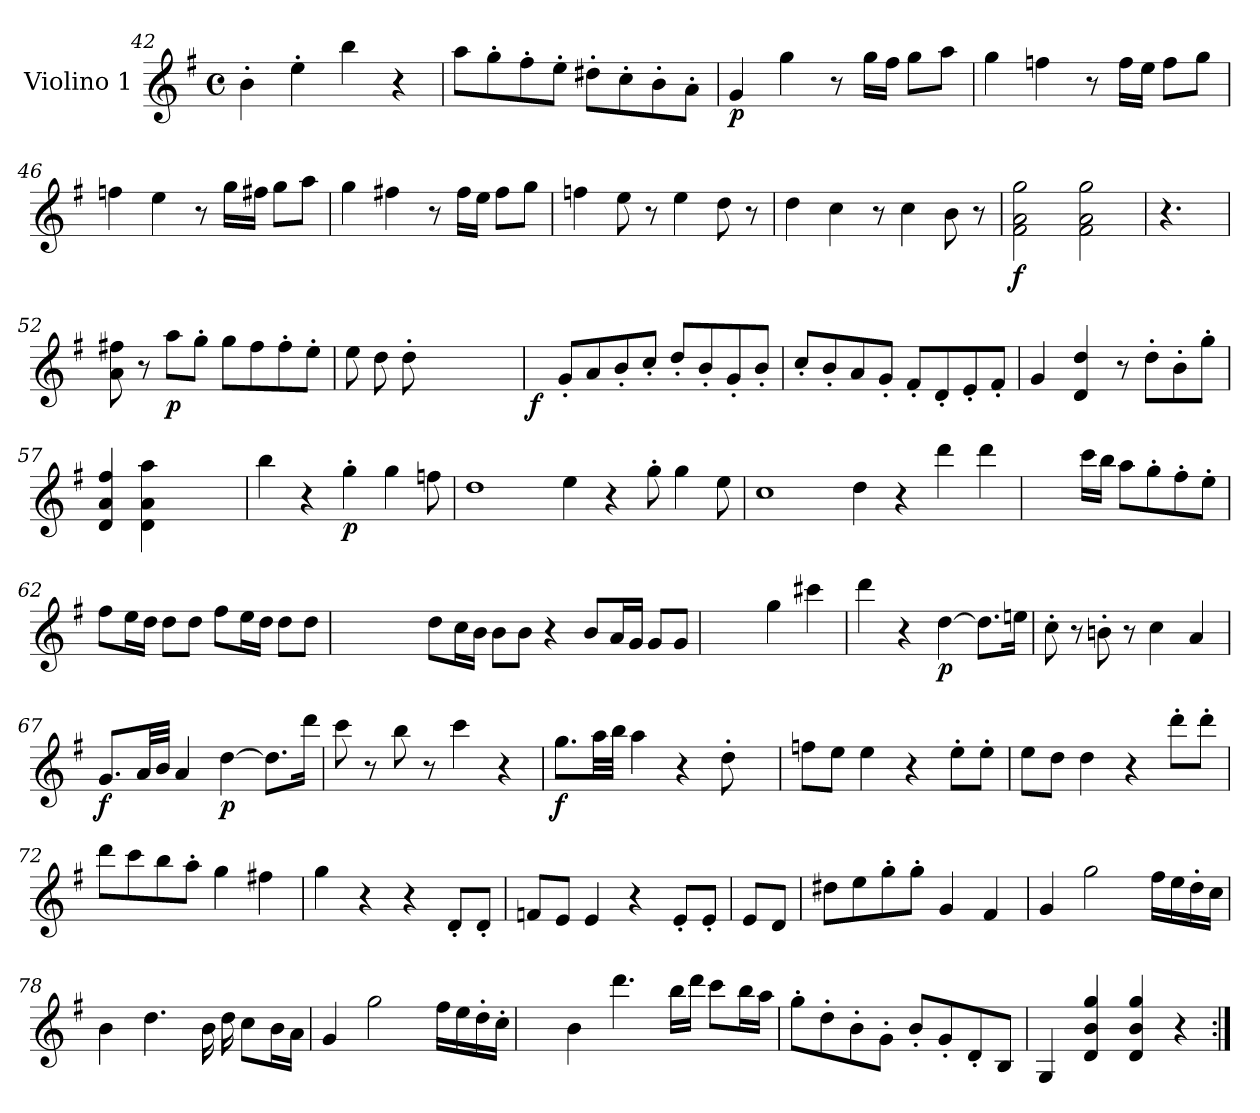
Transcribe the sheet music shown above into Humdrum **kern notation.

**kern	**dynam
*part1	*part1
*staff1	*staff1
*I"Violino 1	*
*I'V	*
*clefG2	*
*k[f#]	*
*M4/4	*
*met(c)	*
=42	=42
4b'\	.
4ee'\	.
4bb\	.
4r	.
=43	=43
8aa\L	.
8gg'\	.
8ff#'\	.
8ee'\J	.
8dd#X'\L	.
8cc'\	.
8b'\	.
8a'\J	.
=44	=44
!	!LO:DY:b
4g/	p
4gg\	.
8r	.
16gg\LL	.
16ff#\JJ	.
8gg\L	.
8aa\J	.
=45	=45
4gg\	.
4ffn\	.
8r	.
16ff\LL	.
16ee\JJ	.
8ff\L	.
8gg\J	.
=46	=46
4ffn\	.
4ee\	.
8r	.
16gg\LL	.
16ff#X\JJ	.
8gg\L	.
8aa\J	.
=47	=47
4gg\	.
4ff#X\	.
8r	.
16ff#\LL	.
16ee\JJ	.
8ff#\L	.
8gg\J	.
=48	=48
4ffn\	.
8ee\	.
8r	.
4ee\	.
8dd\	.
8r	.
=49	=49
4dd\	.
4cc\	.
8r	.
4cc\	.
8b\	.
8r	.
=50	=50
!	!LO:DY:b
2f#\ 2a\ 2gg\	f
2f#\ 2a\ 2gg\	.
=51	=51
4.r	.
=52	=52
8a\ 8ff#X\	.
8r	.
!	!LO:DY:b
8aa\L	p
8gg'\J	.
8gg\L	.
8ff#\	.
8ff#'\	.
8ee'\J	.
=53	=53
8ee\	.
8dd\	.
8dd'\	.
2ryy	.
8ryy	.
=54	=54
!	!LO:DY:b
8ryy	f
8g'/L	.
8a/	.
8b'/	.
8cc'/J	.
8dd'/L	.
8b'/	.
8g'/	.
8b'/J	.
=55	=55
8cc'/L	.
8b'/	.
8a/	.
8g'/J	.
8f#'/L	.
8d'/	.
8e'/	.
8f#'/J	.
=56	=56
4g/	.
4d/ 4dd/	.
8r	.
8dd'\L	.
8b'\	.
8gg'\J	.
=57	=57
4d/ 4a/ 4ff#/	.
4d\ 4a\ 4aa\	.
2ryy	.
=58	=58
4bb\	.
4r	.
!	!LO:DY:b
4gg'\	p
4gg\	.
8ffn\	.
=59	=59
1dd	.
4ee\	.
4r	.
8gg'\	.
4gg\	.
8ee\	.
=60	=60
1cc	.
4dd\	.
4r	.
4ddd\	.
4ddd\	.
=61	=61
4.ryy	.
16ccc\LL	.
16bb\JJ	.
8aa\L	.
8gg'\	.
8ff#'\	.
8ee'\J	.
=62	=62
8ff#\L	.
16ee\L	.
16dd\JJ	.
8dd\L	.
8dd\J	.
8ff#\L	.
16ee\L	.
16dd\JJ	.
8dd\L	.
8dd\J	.
=63	=63
1ryy	.
8dd\L	.
16cc\L	.
16b:\JJ	.
8b\L	.
8b\J	.
4r	.
8b/L	.
16a/L	.
16g/JJ	.
8g/L	.
8g/J	.
=64	=64
2ryy	.
4gg\	.
4ccc#X\	.
=65	=65
4ddd\	.
4r	.
!	!LO:DY:b
[4dd\	p
8.dd\L]	.
16een\Jk	.
=66	=66
8cc'\	.
8r	.
8bn'\	.
8r	.
4cc\	.
4a/	.
=67	=67
!	!LO:DY:b
8.g/L	f
32a/LL	.
32b/JJJ	.
4a/	.
!	!LO:DY:b
[4dd\	p
8.dd\L]	.
16ddd\Jk	.
=68	=68
8ccc\	.
8r	.
8bb\	.
8r	.
4ccc\	.
4r	.
=69	=69
!	!LO:DY:b
8.gg\L	f
32aa\LL	.
32bb\JJJ	.
4aa\	.
4r	.
8dd'\	.
8ryy	.
=70	=70
8ffn\L	.
8ee\J	.
4ee\	.
4r	.
8ee'\L	.
8ee'\J	.
=71	=71
8ee\L	.
8dd\J	.
4dd\	.
4r	.
8ddd'\L	.
8ddd'\J	.
=72	=72
8ddd\L	.
8ccc\	.
8bb\	.
8aa'\J	.
4gg\	.
4ff#X\	.
=73	=73
4gg\	.
4r	.
4r	.
8d'/L	.
8d'/J	.
=74	=74
8fn/L	.
8e/J	.
4e/	.
4r	.
8e'/L	.
8e'/J	.
=75	=75
8e/L	.
8d/J	.
=76	=76
8dd#X\L	.
8ee\	.
8gg'\	.
8gg'\J	.
4g/	.
4f#/	.
=77	=77
4g/	.
2gg\	.
16ff#\LL	.
16ee\	.
16dd'\	.
16cc\JJ	.
=78	=78
4b\	.
4.dd\	.
16b\	.
16dd\	.
8cc\L	.
16b\L	.
16a\JJ	.
=79	=79
4g/	.
2gg\	.
16ff#\LL	.
16ee\	.
16dd'\	.
16cc'\JJ	.
=80	=80
4ryy	.
4b\	.
4.ddd\	.
16bb\LL	.
16ddd\JJ	.
8ccc\L	.
16bb\L	.
16aa\JJ	.
=81	=81
8gg'\L	.
8dd'\	.
8b'\	.
8g'\J	.
8b'/L	.
8g'/	.
8d'/	.
8B/J	.
=82	=82
4G/	.
4d/ 4b/ 4gg/	.
4d/ 4b/ 4gg/	.
4r	.
=:|!	=:|!
*-	*-
